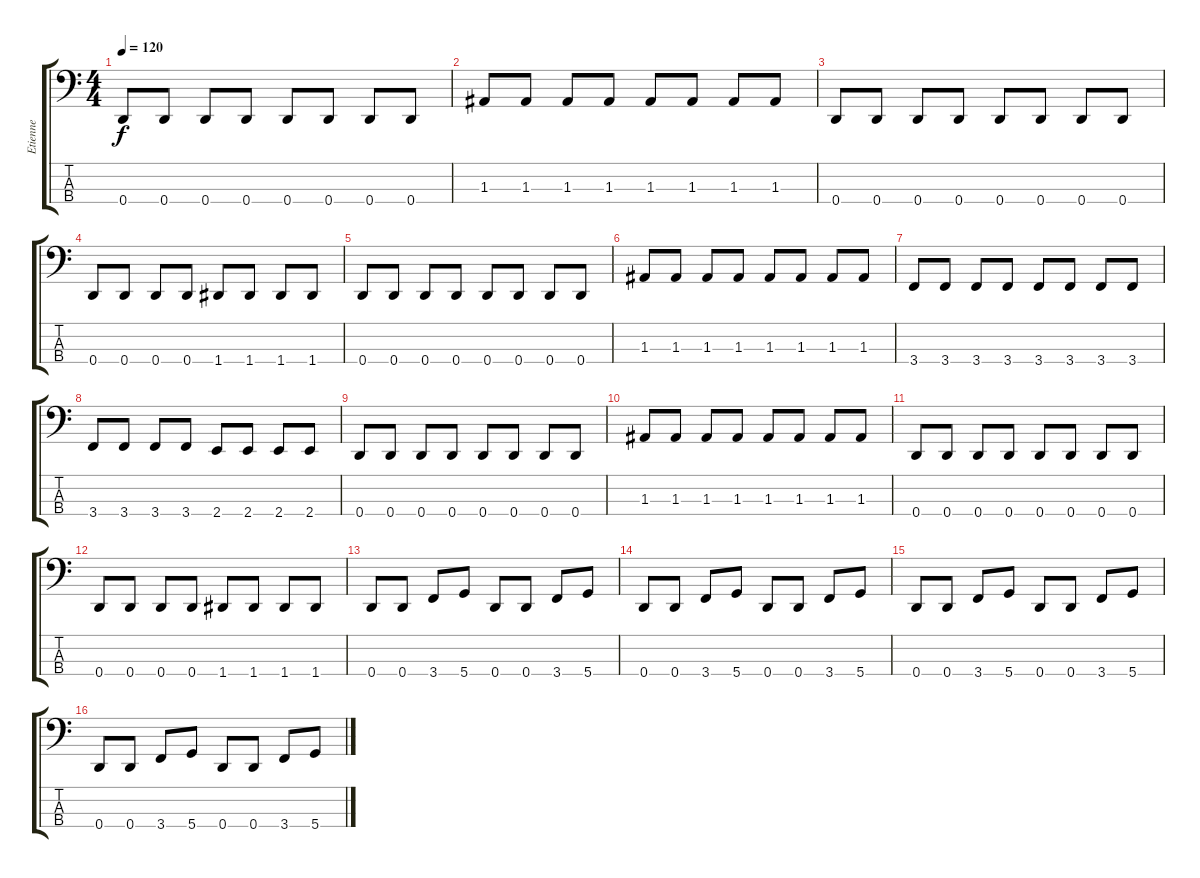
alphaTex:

\track ("Etienne" "Etienne") {instrument slapbass1}
\staff {score tabs}
\tuning (G2 D2 A1 D1) {hide}
\ts (4 4)
\tempo 120
\clef f4
\ks c
0.4.8{dy f} 0.4.8 0.4.8 0.4.8 0.4.8 0.4.8 0.4.8 0.4.8 |
1.3.8 1.3.8 1.3.8 1.3.8 1.3.8 1.3.8 1.3.8 1.3.8 |
0.4.8 0.4.8 0.4.8 0.4.8 0.4.8 0.4.8 0.4.8 0.4.8 |
0.4.8 0.4.8 0.4.8 0.4.8 1.4.8 1.4.8 1.4.8 1.4.8 |
0.4.8 0.4.8 0.4.8 0.4.8 0.4.8 0.4.8 0.4.8 0.4.8 |
1.3.8 1.3.8 1.3.8 1.3.8 1.3.8 1.3.8 1.3.8 1.3.8 |
3.4.8 3.4.8 3.4.8 3.4.8 3.4.8 3.4.8 3.4.8 3.4.8 |
3.4.8 3.4.8 3.4.8 3.4.8 2.4.8 2.4.8 2.4.8 2.4.8 |
0.4.8 0.4.8 0.4.8 0.4.8 0.4.8 0.4.8 0.4.8 0.4.8 |
1.3.8 1.3.8 1.3.8 1.3.8 1.3.8 1.3.8 1.3.8 1.3.8 |
0.4.8 0.4.8 0.4.8 0.4.8 0.4.8 0.4.8 0.4.8 0.4.8 |
0.4.8 0.4.8 0.4.8 0.4.8 1.4.8 1.4.8 1.4.8 1.4.8 |
0.4.8 0.4.8 3.4.8 5.4.8 0.4.8 0.4.8 3.4.8 5.4.8 |
0.4.8 0.4.8 3.4.8 5.4.8 0.4.8 0.4.8 3.4.8 5.4.8 |
0.4.8 0.4.8 3.4.8 5.4.8 0.4.8 0.4.8 3.4.8 5.4.8 |
0.4.8 0.4.8 3.4.8 5.4.8 0.4.8 0.4.8 3.4.8 5.4.8
